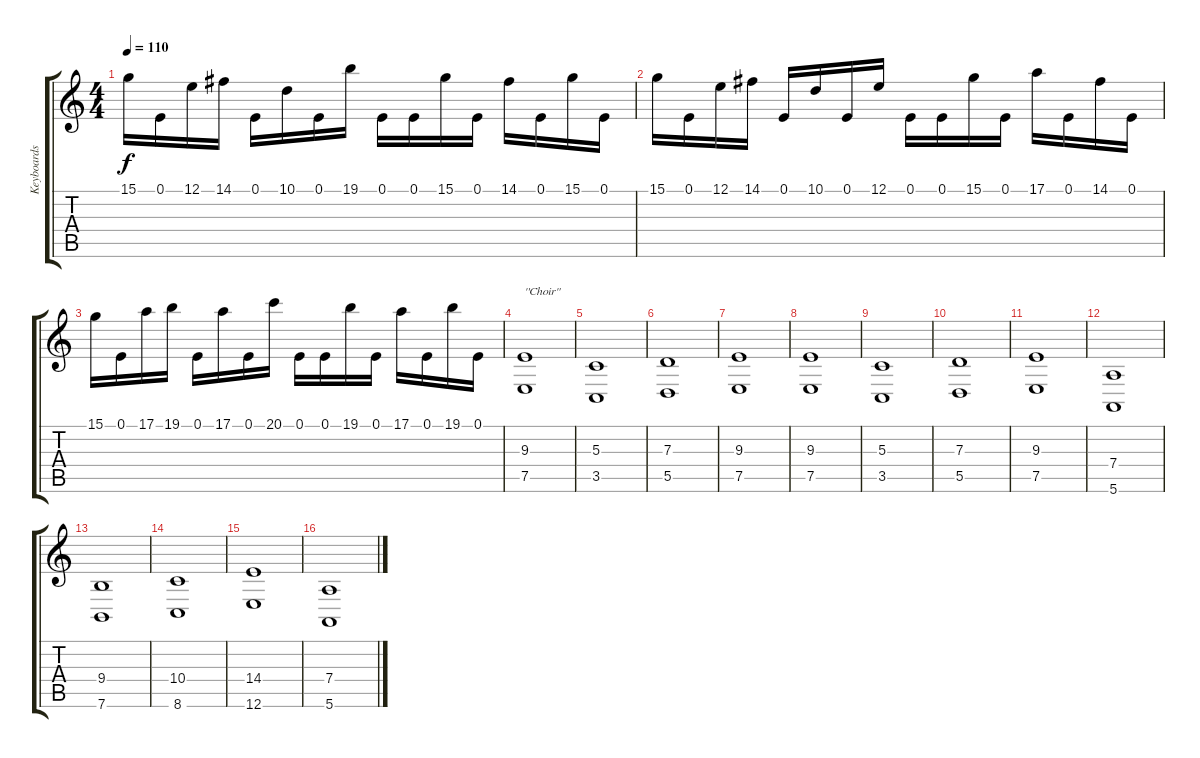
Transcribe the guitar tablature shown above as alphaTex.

\track ("Keyboards" "Keyboards") {instrument lead2sawtooth}
\staff {score tabs}
\tuning (E4 B3 G3 D3 A2 E2) {hide}
\ts (4 4)
\tempo 110
\clef g2
\ks c
15.1.16{dy f} 0.1.16 12.1.16 14.1.16 0.1.16 10.1.16 0.1.16 19.1.16 0.1.16 0.1.16 15.1.16 0.1.16 14.1.16 0.1.16 15.1.16 0.1.16 |
15.1.16 0.1.16 12.1.16 14.1.16 0.1.16 10.1.16 0.1.16 12.1.16 0.1.16 0.1.16 15.1.16 0.1.16 17.1.16 0.1.16 14.1.16 0.1.16 |
15.1.16 0.1.16 17.1.16 19.1.16 0.1.16 17.1.16 0.1.16 20.1.16 0.1.16 0.1.16 19.1.16 0.1.16 17.1.16 0.1.16 19.1.16 0.1.16 |
(9.3 7.5).1{txt "''Choir''" instrument pad4choir} |
(5.3 3.5).1 |
(7.3 5.5).1 |
(9.3 7.5).1 |
(9.3 7.5).1 |
(5.3 3.5).1 |
(7.3 5.5).1 |
(9.3 7.5).1 |
(7.4 5.6).1 |
(9.4 7.6).1 |
(10.4 8.6).1 |
(14.4 12.6).1 |
(7.4 5.6).1
